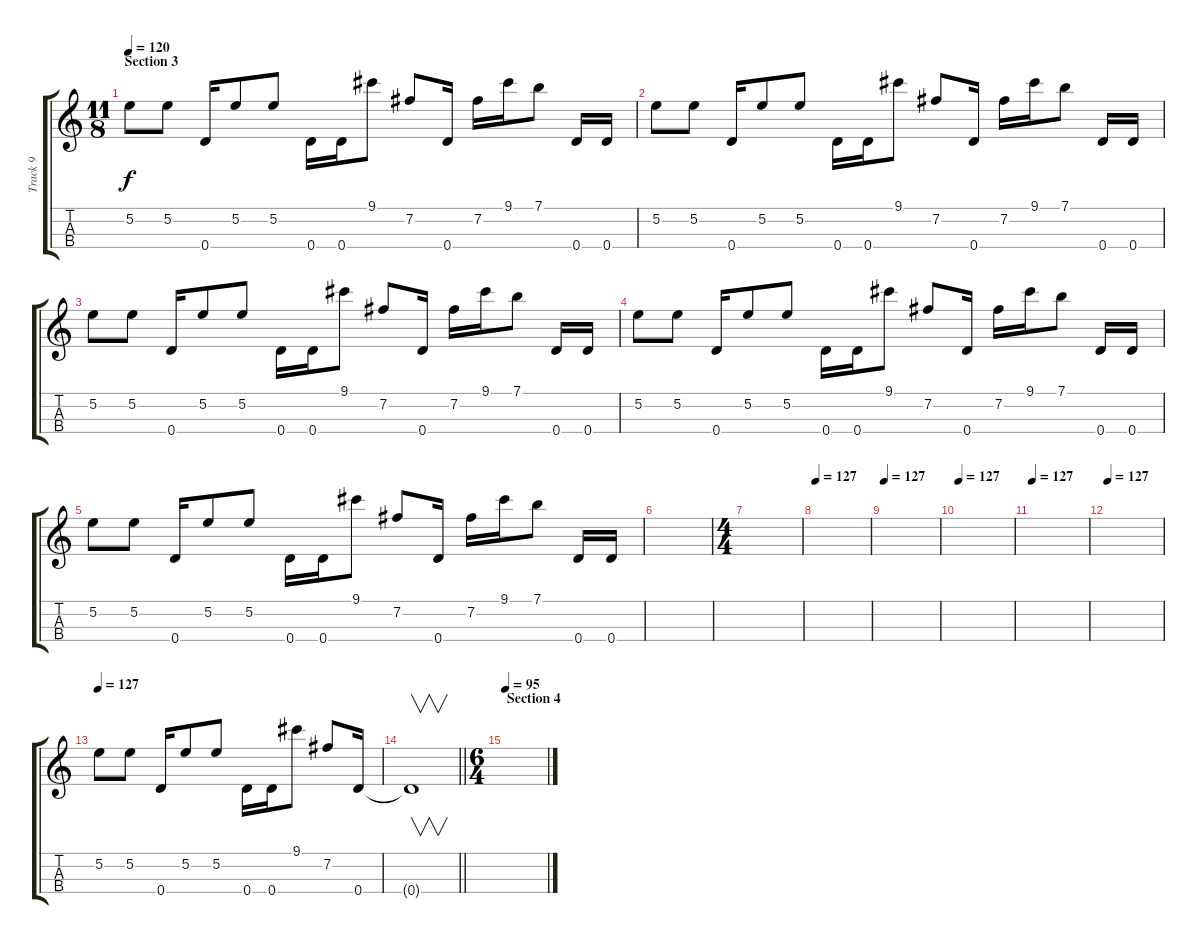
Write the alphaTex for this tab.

\track ("Track 9" "Track 9") {instrument distortionguitar}
\staff {score tabs}
\tuning (E4 B3 G3 D3) {hide}
\ts (11 8)
\section ("" "Section 3")
\tempo 120
\clef g2
\ks c
5.2.8{dy f volume 15} 5.2.8 0.4.16 5.2.8 5.2.8 0.4.16 0.4.16 9.1.8 7.2.8 0.4.16 7.2.16 9.1.16 7.1.8 0.4.16 0.4.16 |
5.2.8 5.2.8 0.4.16 5.2.8 5.2.8 0.4.16 0.4.16 9.1.8 7.2.8 0.4.16 7.2.16 9.1.16 7.1.8 0.4.16 0.4.16 |
5.2.8 5.2.8 0.4.16 5.2.8 5.2.8 0.4.16 0.4.16 9.1.8 7.2.8 0.4.16 7.2.16 9.1.16 7.1.8 0.4.16 0.4.16 |
5.2.8 5.2.8 0.4.16 5.2.8 5.2.8 0.4.16 0.4.16 9.1.8 7.2.8 0.4.16 7.2.16 9.1.16 7.1.8 0.4.16 0.4.16 |
5.2.8 5.2.8 0.4.16 5.2.8 5.2.8 0.4.16 0.4.16 9.1.8 7.2.8 0.4.16 7.2.16 9.1.16 7.1.8 0.4.16 0.4.16 |
|
\ts (4 4)
|
\tempo 127
|
\tempo 127
|
\tempo 127
|
\tempo 127
|
\tempo 127
|
\tempo 127
5.2.8 5.2.8 0.4.16 5.2.8 5.2.8 0.4.16 0.4.16 9.1.8 7.2.8 0.4.16 |
\barLineRight lightlight
0.4{t}.1{v} |
\ts (6 4)
\section ("" "Section 4")
\tempo 95
